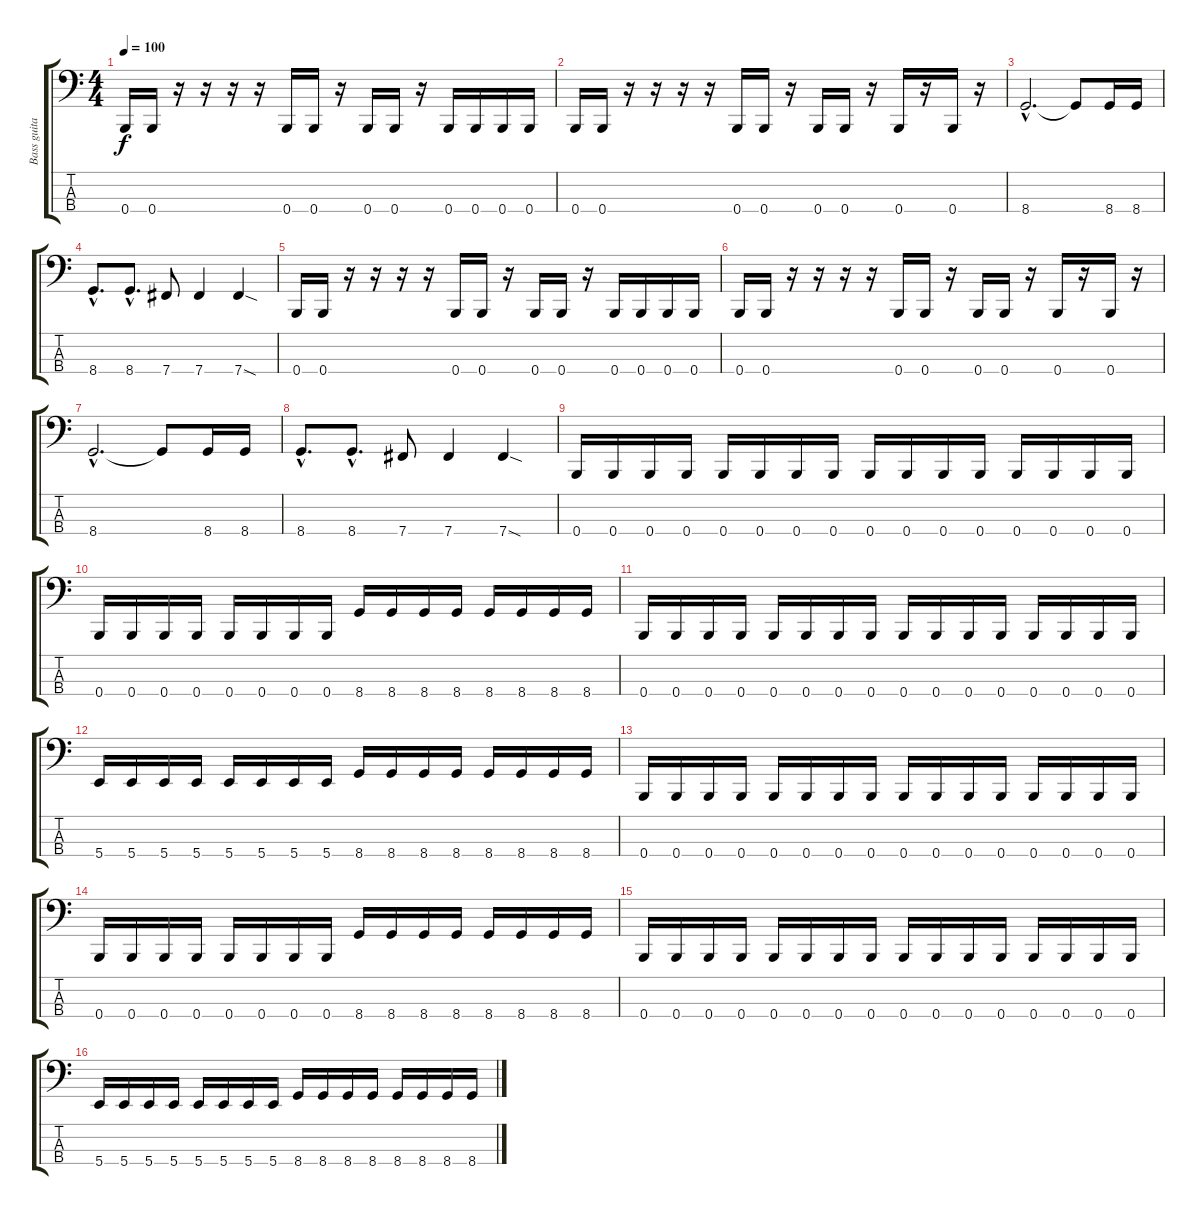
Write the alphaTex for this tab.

\track ("Bass guitar" "Bass guita") {instrument electricbassfinger}
\staff {score tabs}
\tuning (E2 B1 Gb1 B0) {hide}
\ts (4 4)
\tempo 100
\clef f4
\ks c
0.4.16{dy f} 0.4.16 r.16 r.16 r.16 r.16 0.4.16 0.4.16 r.16 0.4.16 0.4.16 r.16 0.4.16 0.4.16 0.4.16 0.4.16 |
0.4.16 0.4.16 r.16 r.16 r.16 r.16 0.4.16 0.4.16 r.16 0.4.16 0.4.16 r.16 0.4.16 r.16 0.4.16 r.16 |
8.4{hac}.2{d} 8.4{t}.8 8.4.16 8.4.16 |
8.4{hac}.8{d} 8.4{hac}.8{d} 7.4.8 7.4.4 7.4{sod}.4 |
0.4.16 0.4.16 r.16 r.16 r.16 r.16 0.4.16 0.4.16 r.16 0.4.16 0.4.16 r.16 0.4.16 0.4.16 0.4.16 0.4.16 |
0.4.16 0.4.16 r.16 r.16 r.16 r.16 0.4.16 0.4.16 r.16 0.4.16 0.4.16 r.16 0.4.16 r.16 0.4.16 r.16 |
8.4{hac}.2{d} 8.4{t}.8 8.4.16 8.4.16 |
8.4{hac}.8{d} 8.4{hac}.8{d} 7.4.8 7.4.4 7.4{sod}.4 |
0.4.16 0.4.16 0.4.16 0.4.16 0.4.16 0.4.16 0.4.16 0.4.16 0.4.16 0.4.16 0.4.16 0.4.16 0.4.16 0.4.16 0.4.16 0.4.16 |
0.4.16 0.4.16 0.4.16 0.4.16 0.4.16 0.4.16 0.4.16 0.4.16 8.4.16 8.4.16 8.4.16 8.4.16 8.4.16 8.4.16 8.4.16 8.4.16 |
0.4.16 0.4.16 0.4.16 0.4.16 0.4.16 0.4.16 0.4.16 0.4.16 0.4.16 0.4.16 0.4.16 0.4.16 0.4.16 0.4.16 0.4.16 0.4.16 |
5.4.16 5.4.16 5.4.16 5.4.16 5.4.16 5.4.16 5.4.16 5.4.16 8.4.16 8.4.16 8.4.16 8.4.16 8.4.16 8.4.16 8.4.16 8.4.16 |
0.4.16 0.4.16 0.4.16 0.4.16 0.4.16 0.4.16 0.4.16 0.4.16 0.4.16 0.4.16 0.4.16 0.4.16 0.4.16 0.4.16 0.4.16 0.4.16 |
0.4.16 0.4.16 0.4.16 0.4.16 0.4.16 0.4.16 0.4.16 0.4.16 8.4.16 8.4.16 8.4.16 8.4.16 8.4.16 8.4.16 8.4.16 8.4.16 |
0.4.16 0.4.16 0.4.16 0.4.16 0.4.16 0.4.16 0.4.16 0.4.16 0.4.16 0.4.16 0.4.16 0.4.16 0.4.16 0.4.16 0.4.16 0.4.16 |
5.4.16 5.4.16 5.4.16 5.4.16 5.4.16 5.4.16 5.4.16 5.4.16 8.4.16 8.4.16 8.4.16 8.4.16 8.4.16 8.4.16 8.4.16 8.4.16
